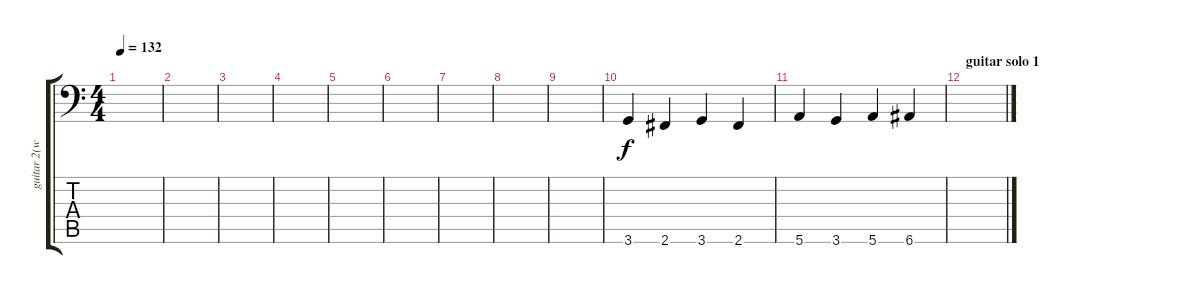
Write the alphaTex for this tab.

\track ("guitar 2(w/octaver 1 octave lower)" "guitar 2(w") {instrument overdrivenguitar}
\staff {score tabs}
\tuning (E3 B2 G2 D2 A1 E1) {hide}
\ts (4 4)
\tempo 132
\clef f4
\ks c
|
|
|
|
|
|
|
|
|
3.6.4 2.6.4 3.6.4 2.6.4 |
5.6.4 3.6.4 5.6.4 6.6.4 |
\section ("" "guitar solo 1")
